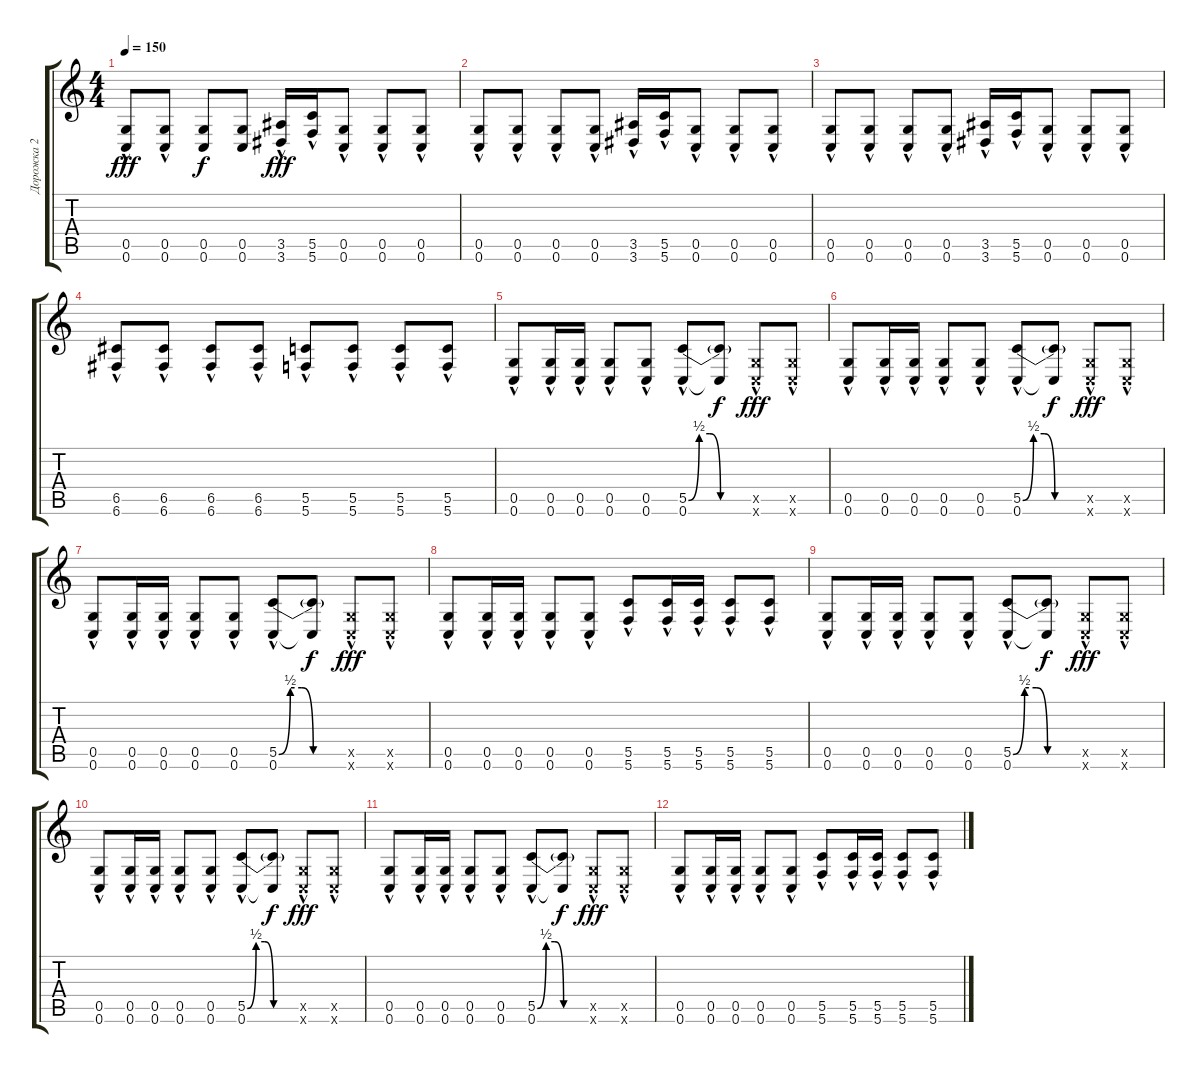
\track ("Дорожка 2" "Дорожка 2") {instrument distortionguitar}
\staff {score tabs}
\tuning (D4 A3 F3 C3 G2 C2) {hide}
\ts (4 4)
\tempo 150
\clef g2
\ks c
(0.5 0.6{hac}).8{dy fff} (0.5 0.6{hac}).8 (0.5 0.6).8{dy f} (0.5 0.6).8 (3.5 3.6{hac}).16{dy fff} (5.5 5.6{hac}).16 (0.5 0.6{hac}).8 (0.5 0.6{hac}).8 (0.5 0.6{hac}).8 |
(0.5 0.6{hac}).8 (0.5 0.6{hac}).8 (0.5 0.6{hac}).8 (0.5 0.6{hac}).8 (3.5 3.6{hac}).16 (5.5 5.6{hac}).16 (0.5 0.6{hac}).8 (0.5 0.6{hac}).8 (0.5 0.6{hac}).8 |
(0.5 0.6{hac}).8 (0.5 0.6{hac}).8 (0.5 0.6{hac}).8 (0.5 0.6{hac}).8 (3.5 3.6{hac}).16 (5.5 5.6{hac}).16 (0.5 0.6{hac}).8 (0.5 0.6{hac}).8 (0.5 0.6{hac}).8 |
(6.5{hac} 6.6{hac}).8 (6.5{hac} 6.6{hac}).8 (6.5{hac} 6.6{hac}).8 (6.5{hac} 6.6{hac}).8 (5.5{hac} 5.6{hac}).8 (5.5{hac} 5.6{hac}).8 (5.5{hac} 5.6{hac}).8 (5.5{hac} 5.6{hac}).8 |
(0.5{hac} 0.6{hac}).8 (0.5{hac} 0.6{hac}).16 (0.5{hac} 0.6{hac}).16 (0.5{hac} 0.6{hac}).8 (0.5{hac} 0.6{hac}).8 (5.5{be (custom 0 0 10 2 20 2 30 0 60 0) hac} 0.6{hac}).8 (5.5{t} 0.6{t}).8{dy f} (0.5{hac x} 0.6{hac x}).8{dy fff} (0.5{hac x} 0.6{hac x}).8 |
(0.5{hac} 0.6{hac}).8 (0.5{hac} 0.6{hac}).16 (0.5{hac} 0.6{hac}).16 (0.5{hac} 0.6{hac}).8 (0.5{hac} 0.6{hac}).8 (5.5{be (custom 0 0 10 2 20 2 30 0 60 0) hac} 0.6{hac}).8 (5.5{t} 0.6{t}).8{dy f} (0.5{hac x} 0.6{hac x}).8{dy fff} (0.5{hac x} 0.6{hac x}).8 |
(0.5{hac} 0.6{hac}).8 (0.5{hac} 0.6{hac}).16 (0.5{hac} 0.6{hac}).16 (0.5{hac} 0.6{hac}).8 (0.5{hac} 0.6{hac}).8 (5.5{be (custom 0 0 10 2 20 2 30 0 60 0) hac} 0.6{hac}).8 (5.5{t} 0.6{t}).8{dy f} (0.5{hac x} 0.6{hac x}).8{dy fff} (0.5{hac x} 0.6{hac x}).8 |
(0.5{hac} 0.6{hac}).8 (0.5{hac} 0.6{hac}).16 (0.5{hac} 0.6{hac}).16 (0.5{hac} 0.6{hac}).8 (0.5{hac} 0.6{hac}).8 (5.5{hac} 5.6{hac}).8 (5.5{hac} 5.6{hac}).16 (5.5{hac} 5.6{hac}).16 (5.5{hac} 5.6{hac}).8 (5.5{hac} 5.6{hac}).8 |
(0.5{hac} 0.6{hac}).8 (0.5{hac} 0.6{hac}).16 (0.5{hac} 0.6{hac}).16 (0.5{hac} 0.6{hac}).8 (0.5{hac} 0.6{hac}).8 (5.5{be (custom 0 0 10 2 20 2 30 0 60 0) hac} 0.6{hac}).8 (5.5{t} 0.6{t}).8{dy f} (0.5{hac x} 0.6{hac x}).8{dy fff} (0.5{hac x} 0.6{hac x}).8 |
(0.5{hac} 0.6{hac}).8 (0.5{hac} 0.6{hac}).16 (0.5{hac} 0.6{hac}).16 (0.5{hac} 0.6{hac}).8 (0.5{hac} 0.6{hac}).8 (5.5{be (custom 0 0 10 2 20 2 30 0 60 0) hac} 0.6{hac}).8 (5.5{t} 0.6{t}).8{dy f} (0.5{hac x} 0.6{hac x}).8{dy fff} (0.5{hac x} 0.6{hac x}).8 |
(0.5{hac} 0.6{hac}).8 (0.5{hac} 0.6{hac}).16 (0.5{hac} 0.6{hac}).16 (0.5{hac} 0.6{hac}).8 (0.5{hac} 0.6{hac}).8 (5.5{be (custom 0 0 10 2 20 2 30 0 60 0) hac} 0.6{hac}).8 (5.5{t} 0.6{t}).8{dy f} (0.5{hac x} 0.6{hac x}).8{dy fff} (0.5{hac x} 0.6{hac x}).8 |
(0.5{hac} 0.6{hac}).8 (0.5{hac} 0.6{hac}).16 (0.5{hac} 0.6{hac}).16 (0.5{hac} 0.6{hac}).8 (0.5{hac} 0.6{hac}).8 (5.5{hac} 5.6{hac}).8 (5.5{hac} 5.6{hac}).16 (5.5{hac} 5.6{hac}).16 (5.5{hac} 5.6{hac}).8 (5.5{hac} 5.6{hac}).8
